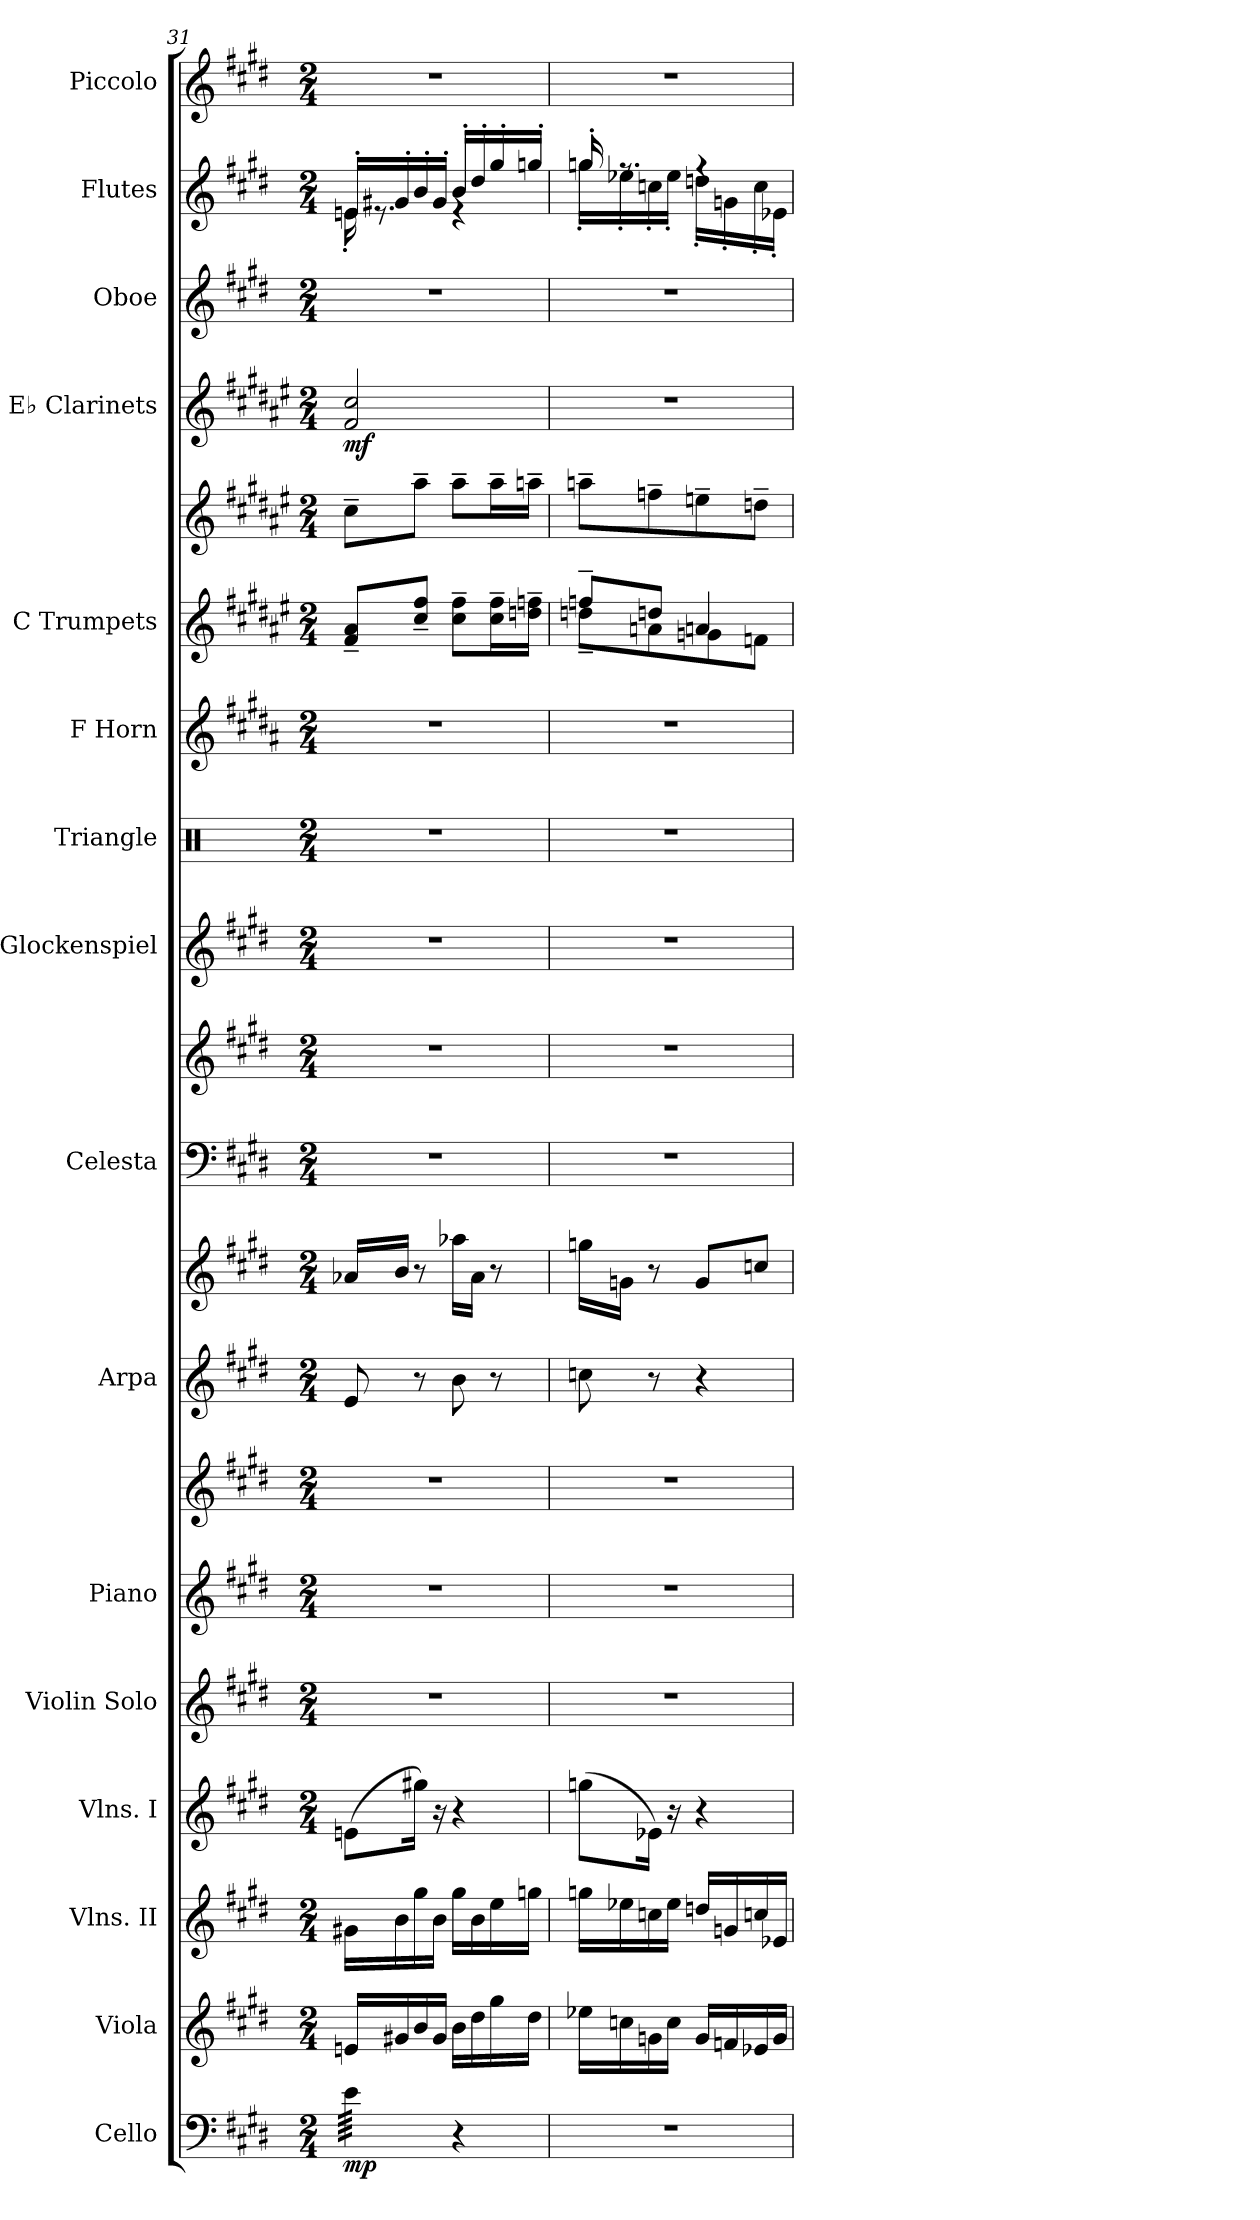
**kern	**dynam	**kern	**kern	**kern	**kern	**kern	**kern	**kern	**kern	**kern	**kern	**kern	**kern	**kern	**kern	**kern	**kern	**dynam	**kern	**kern	**kern
*part16	*part16	*part15	*part14	*part13	*part12	*part11	*part11	*part10	*part10	*part9	*part9	*part8	*part7	*part6	*part5	*part5	*part4	*part4	*part3	*part2	*part1
*staff20	*staff20	*staff19	*staff18	*staff17	*staff16	*staff15	*staff14	*staff13	*staff12	*staff11	*staff10	*staff9	*staff8	*staff7	*staff6	*staff5	*staff4	*staff4	*staff3	*staff2	*staff1
*I"Cello	*	*I"Viola	*I"Vlns. II	*I"Vlns. I	*I"Violin Solo	*I"Piano	*	*I"Arpa	*	*I"Celesta	*	*I"Glockenspiel	*I"Triangle	*I"F Horn	*I"C Trumpets	*	*I"E♭ Clarinets	*	*I"Oboe	*I"Flutes	*I"Piccolo
*	*	*	*I'Vlns. II	*I'Vlns. I	*I'Vln. solo	*I'Pno.	*	*I'Arpa	*	*I'Cel.	*	*I'Glock.	*I'Trgl.	*I'F Hn.	*I'C Tpt.	*	*I'E♭ Cl.	*	*I'Ob.	*I'Fl.	*I'Picc.
!!LO:PB:g=z
*clefF4	*	*clefG2	*clefG2	*clefG2	*clefG2	*clefG2	*clefG2	*clefG2	*clefG2	*clefF4	*clefG2	*clefG2	*clefX	*clefG2	*clefG2	*clefG2	*clefG2	*	*clefG2	*clefG2	*clefG2
*	*	*	*	*	*	*	*	*	*	*ITrd-7c-12	*ITrd-7c-12	*ITrd-14c-24	*	*ITrd4c7	*ITrd1c2	*ITrd1c2	*ITrd1c2	*	*	*	*ITrd-7c-12
*k[f#c#g#d#]	*	*k[f#c#g#d#]	*k[f#c#g#d#]	*k[f#c#g#d#]	*k[f#c#g#d#]	*k[f#c#g#d#]	*k[f#c#g#d#]	*k[f#c#g#d#]	*k[f#c#g#d#]	*k[f#c#g#d#]	*k[f#c#g#d#]	*k[f#c#g#d#]	*k[]	*k[f#c#g#d#]	*k[f#c#g#d#]	*k[f#c#g#d#]	*k[f#c#g#d#]	*	*k[f#c#g#d#]	*k[f#c#g#d#]	*k[f#c#g#d#]
*M2/4	*	*M2/4	*M2/4	*M2/4	*M2/4	*M2/4	*M2/4	*M2/4	*M2/4	*M2/4	*M2/4	*M2/4	*M2/4	*M2/4	*M2/4	*M2/4	*M2/4	*	*M2/4	*M2/4	*M2/4
=31	=31	=31	=31	=31	=31	=31	=31	=31	=31	=31	=31	=31	=31	=31	=31	=31	=31	=31	=31	=31	=31
*	*	*	*	*	*	*	*	*	*	*	*	*	*	*	*	*	*	*	*	*^	*
!	!LO:DY:b	!	!	!	!	!	!	!	!	!	!	!	!	!	!	!	!	!LO:DY:b	!	!	!	!
*tremolo	*	*	*	*	*	*	*	*	*	*	*	*	*	*	*	*	*	*	*	*	*	*
64e\LLLL	mp	16en/LL	16g#X\LL	(>8en\L	2r	2r	2r	8e/	16a-X/LL	2r	2r	2r	2r	2r	8e/~ 8g#/~L	8b~\L	2e/ 2b/	mf	2r	16en'/LL	16e'\	2r
64e\	.	.	.	.	.	.	.	.	.	.	.	.	.	.	.	.	.	.	.	.	.	.
64e\	.	.	.	.	.	.	.	.	.	.	.	.	.	.	.	.	.	.	.	.	.	.
64e\	.	.	.	.	.	.	.	.	.	.	.	.	.	.	.	.	.	.	.	.	.	.
64e\	.	16g#X/	16b\	.	.	.	.	.	16b/JJ	.	.	.	.	.	.	.	.	.	.	16g#X'/	8.re	.
64e\	.	.	.	.	.	.	.	.	.	.	.	.	.	.	.	.	.	.	.	.	.	.
64e\	.	.	.	.	.	.	.	.	.	.	.	.	.	.	.	.	.	.	.	.	.	.
64e\	.	.	.	.	.	.	.	.	.	.	.	.	.	.	.	.	.	.	.	.	.	.
64e\	.	16b/	16gg#\	16gg#X\Jk)	.	.	.	8r	8r	.	.	.	.	.	8b/~ 8ee/~J	8gg#~\J	.	.	.	16b'/	.	.
64e\	.	.	.	.	.	.	.	.	.	.	.	.	.	.	.	.	.	.	.	.	.	.
64e\	.	.	.	.	.	.	.	.	.	.	.	.	.	.	.	.	.	.	.	.	.	.
64e\	.	.	.	.	.	.	.	.	.	.	.	.	.	.	.	.	.	.	.	.	.	.
64e\	.	16g#/JJ	16b\JJ	16r	.	.	.	.	.	.	.	.	.	.	.	.	.	.	.	16g#'/JJ	.	.
64e\	.	.	.	.	.	.	.	.	.	.	.	.	.	.	.	.	.	.	.	.	.	.
64e\	.	.	.	.	.	.	.	.	.	.	.	.	.	.	.	.	.	.	.	.	.	.
64e\JJJJ	.	.	.	.	.	.	.	.	.	.	.	.	.	.	.	.	.	.	.	.	.	.
*Xtremolo	*	*	*	*	*	*	*	*	*	*	*	*	*	*	*	*	*	*	*	*	*	*
4r	.	16b\LL	16gg#\LL	4r	.	.	.	8b\	16aa-X\LL	.	.	.	.	.	8b\~ 8ee\~L	8gg#~\L	.	.	.	16b'/LL	4re	.
.	.	16dd#\	16b\	.	.	.	.	.	16a-\JJ	.	.	.	.	.	.	.	.	.	.	16dd#'/	.	.
.	.	16gg#\	16ee\	.	.	.	.	8r	8r	.	.	.	.	.	16b\~ 16ee\~L	16gg#~\L	.	.	.	16gg#'/	.	.
.	.	16dd#\JJ	16ggn\JJ	.	.	.	.	.	.	.	.	.	.	.	16ccn\~ 16ee-X\~JJ	16ggn~\JJ	.	.	.	16ggn'/JJ	.	.
=32	=32	=32	=32	=32	=32	=32	=32	=32	=32	=32	=32	=32	=32	=32	=32	=32	=32	=32	=32	=32	=32	=32
*	*	*	*	*	*	*	*	*	*	*	*	*	*	*	*^	*	*	*	*	*	*	*
2r	.	16ee-X\LL	16ggn\LL	(>8ggn\L	2r	2r	2r	8ccn\	16ggn\LL	2r	2r	2r	2r	2r	8ee-X~/L	8ccn~\L	8ggn~\L	2r	.	2r	16ggn'/	16gg'\LL	2r
.	.	16ccn\	16ee-X\	.	.	.	.	.	16gn\JJ	.	.	.	.	.	.	.	.	.	.	.	8.rff	16ee-X'\	.
.	.	16gn\	16ccn\	16e-X\Jk)	.	.	.	8r	8r	.	.	.	.	.	8ccn/J	8gn\	8ee-X~\	.	.	.	.	16ccn'\	.
.	.	16cc\JJ	16ee-\JJ	16r	.	.	.	.	.	.	.	.	.	.	.	.	.	.	.	.	.	16ee-'\JJ	.
.	.	16g/LL	16ddn/LL	4r	.	.	.	4r	8g/L	.	.	.	.	.	4gn/	8fn\	8ddn~\	.	.	.	4rff	16ddn'\LL	.
.	.	16fn/	16gn/	.	.	.	.	.	.	.	.	.	.	.	.	.	.	.	.	.	.	16gn'\	.
.	.	16e-X/	16ccn/	.	.	.	.	.	8ccn/J	.	.	.	.	.	.	8e-X\J	8ccn~\J	.	.	.	.	16cc'\	.
.	.	16g/JJ	16e-X/JJ	.	.	.	.	.	.	.	.	.	.	.	.	.	.	.	.	.	.	16e-X'\JJ	.
*	*	*	*	*	*	*	*	*	*	*	*	*	*	*	*v	*v	*	*	*	*	*v	*v	*
=	=	=	=	=	=	=	=	=	=	=	=	=	=	=	=	=	=	=	=	=	=
*-	*-	*-	*-	*-	*-	*-	*-	*-	*-	*-	*-	*-	*-	*-	*-	*-	*-	*-	*-	*-	*-
